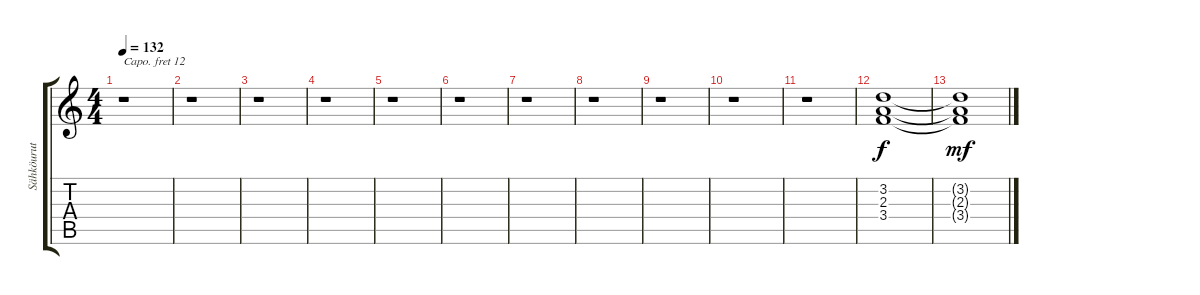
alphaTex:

\track ("Sähköurut 2 (oktaavia korkeammalta)" "Sähköurut ") {instrument rockorgan}
\staff {score tabs}
\capo 12
\tuning (E4 B3 G3 D3 A2 E2) {hide}
\ts (4 4)
\tempo 132
\clef g2
\ks c
r.1{dy f} |
r.1 |
r.1 |
r.1 |
r.1 |
r.1 |
r.1 |
r.1 |
r.1 |
r.1 |
r.1 |
(3.2 2.3 3.4).1 |
(3.2{t} 2.3{t} 3.4{t}).1{dy mf}
